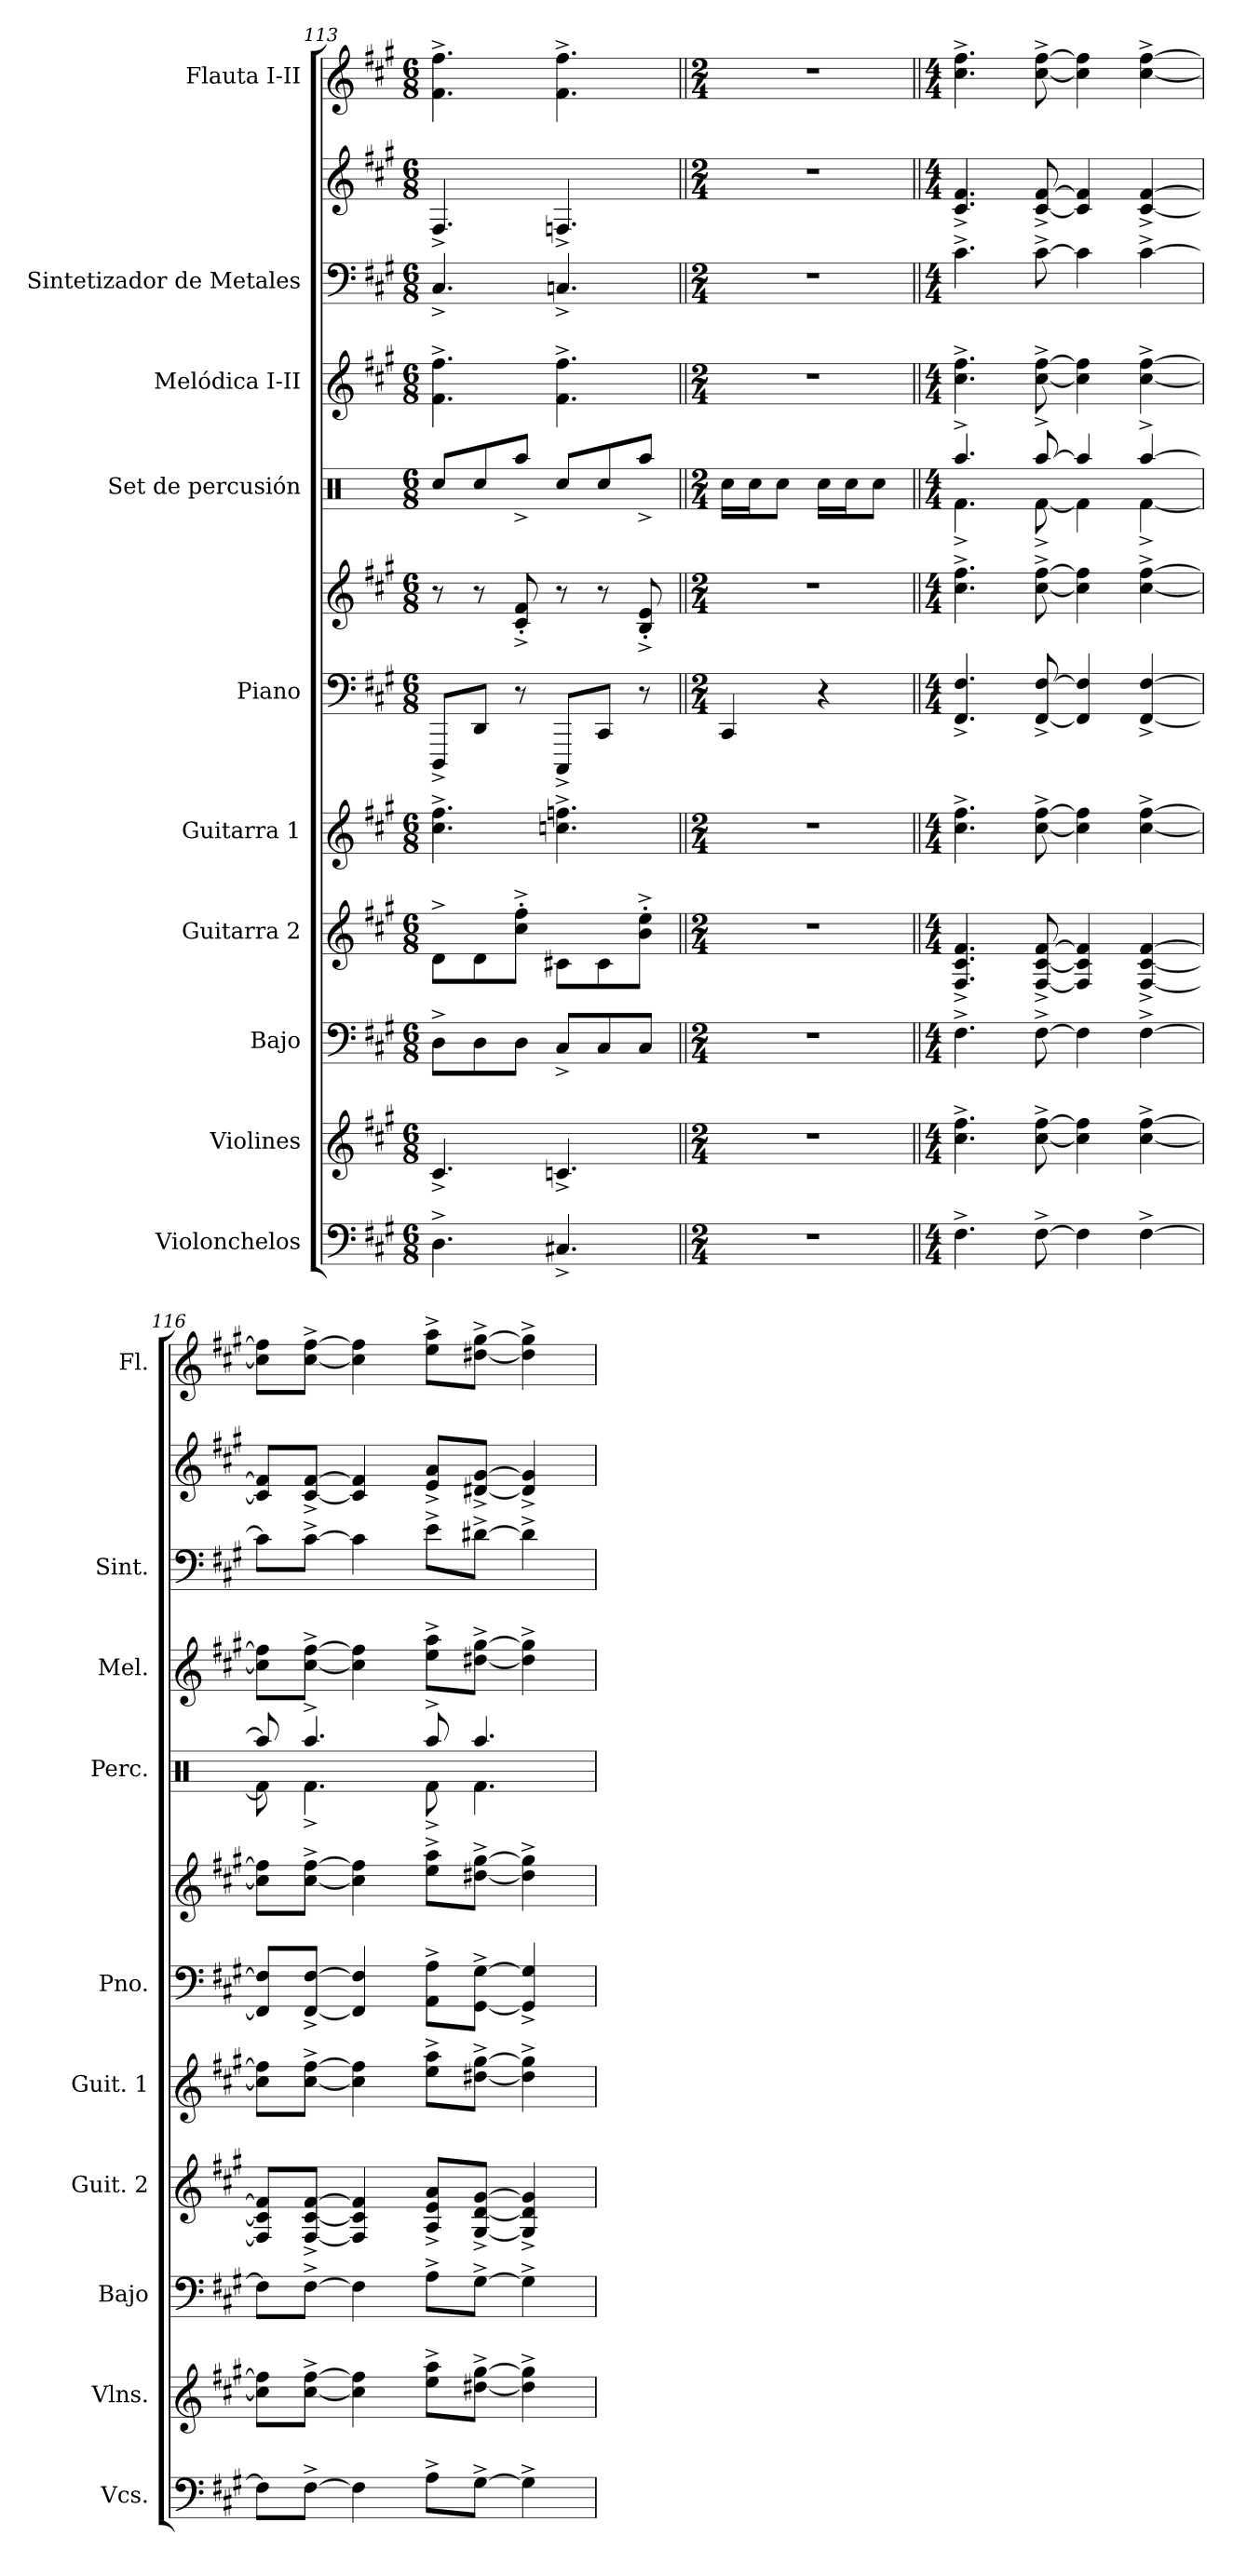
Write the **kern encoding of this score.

**kern	**kern	**kern	**kern	**kern	**kern	**kern	**kern	**kern	**kern	**kern	**kern
*part10	*part9	*part8	*part7	*part6	*part5	*part5	*part4	*part3	*part2	*part2	*part1
*staff12	*staff11	*staff10	*staff9	*staff8	*staff7	*staff6	*staff5	*staff4	*staff3	*staff2	*staff1
*I"Violonchelos	*I"Violines	*I"Bajo	*I"Guitarra 2	*I"Guitarra 1	*I"Piano	*	*I"Set de percusión	*I"Melódica I-II	*I"Sintetizador de Metales	*	*I"Flauta I-II
*I'Vcs.	*I'Vlns.	*I'Bajo	*I'Guit. 2	*I'Guit. 1	*I'Pno.	*	*I'Perc.	*I'Mel.	*I'Sint.	*	*I'Fl.
!!LO:PB:g=z
*clefF4	*clefG2	*clefF4	*clefG2	*clefG2	*clefF4	*clefG2	*clefX	*clefG2	*clefF4	*clefG2	*clefG2
*	*	*ITrd7c12	*ITrd7c12	*ITrd7c12	*	*	*	*	*	*	*
*k[f#c#g#]	*k[f#c#g#]	*k[f#c#g#]	*k[f#c#g#]	*k[f#c#g#]	*k[f#c#g#]	*k[f#c#g#]	*k[]	*k[f#c#g#]	*k[f#c#g#]	*k[f#c#g#]	*k[f#c#g#]
*A:	*A:	*	*	*	*A:	*A:	*	*A:	*A:	*A:	*A:
*M6/8	*M6/8	*M6/8	*M6/8	*M6/8	*M6/8	*M6/8	*M6/8	*M6/8	*M6/8	*M6/8	*M6/8
=113	=113	=113	=113	=113	=113	=113	=113	=113	=113	=113	=113
4.D^\	4.c#^/	8DD^\L	8D^\L	4.c#\^ 4.f#\^	8DDD^/L	8r	8Rcc/L	4.f#\^ 4.ff#\^	4.C#^/	4.F#^/	4.f#\^ 4.ff#\^
.	.	8DD\	8D\	.	8DD/J	8r	8Rcc/	.	.	.	.
.	.	8DD\J	8c#\'^ 8f#\'^J	.	8r	8c#/'^ 8f#/'^	8Raa^/J	.	.	.	.
4.C#X^/	4.cn^/	8CC#^/L	8C#X\L	4.cn\^ 4.fn\^	8CCC#^/L	8r	8Rcc/L	4.f#\^ 4.ff#\^	4.Cn^/	4.Fn^/	4.f#\^ 4.ff#\^
.	.	8CC#/	8C#\	.	8CC#/J	8r	8Rcc/	.	.	.	.
.	.	8CC#/J	8B\'^ 8e\'^J	.	8r	8B/'^ 8e/'^	8Raa^/J	.	.	.	.
=114||	=114||	=114||	=114||	=114||	=114||	=114||	=114||	=114||	=114||	=114||	=114||
*M2/4	*M2/4	*M2/4	*M2/4	*M2/4	*M2/4	*M2/4	*M2/4	*M2/4	*M2/4	*M2/4	*M2/4
2r	2r	2r	2r	2r	4CC#/	2r	16Rcc\LL	2r	2r	2r	2r
.	.	.	.	.	.	.	16Rcc\J	.	.	.	.
.	.	.	.	.	.	.	8Rcc\J	.	.	.	.
.	.	.	.	.	4r	.	16Rcc\LL	.	.	.	.
.	.	.	.	.	.	.	16Rcc\J	.	.	.	.
.	.	.	.	.	.	.	8Rcc\J	.	.	.	.
=115||	=115||	=115||	=115||	=115||	=115||	=115||	=115||	=115||	=115||	=115||	=115||
*M4/4	*M4/4	*M4/4	*M4/4	*M4/4	*M4/4	*M4/4	*M4/4	*M4/4	*M4/4	*M4/4	*M4/4
*	*	*	*	*	*	*	*^	*	*	*	*
4.F#^\	4.cc#\^ 4.ff#\^	4.FF#^\	4.FF#/^ 4.C#/^ 4.F#/^	4.c#\^ 4.f#\^	4.FF#/^ 4.F#/^	4.cc#\^ 4.ff#\^	4.Raa^/	4.Rf^\	4.cc#\^ 4.ff#\^	4.c#^\	4.c#/^ 4.f#/^	4.cc#\^ 4.ff#\^
[8F#^\	[8cc#\^ [8ff#\^	[8FF#^\	[8FF#/^ [8C#/^ [8F#/^	[8c#\^ [8f#\^	[8FF#/^ [8F#/^	[8cc#\^ [8ff#\^	[8Raa^/	[8Rf^\	[8cc#\^ [8ff#\^	[8c#^\	[8c#/^ [8f#/^	[8cc#\^ [8ff#\^
4F#\]	4cc#\] 4ff#\]	4FF#\]	4FF#/] 4C#/] 4F#/]	4c#\] 4f#\]	4FF#/] 4F#/]	4cc#\] 4ff#\]	4Raa/]	4Rf\]	4cc#\] 4ff#\]	4c#\]	4c#/] 4f#/]	4cc#\] 4ff#\]
[4F#^\	[4cc#\^ [4ff#\^	[4FF#^\	[4FF#/^ [4C#/^ [4F#/^	[4c#\^ [4f#\^	[4FF#/^ [4F#/^	[4cc#\^ [4ff#\^	[4Raa^/	[4Rf^\	[4cc#\^ [4ff#\^	[4c#^\	[4c#/^ [4f#/^	[4cc#\^ [4ff#\^
=116	=116	=116	=116	=116	=116	=116	=116	=116	=116	=116	=116	=116
8F#\L]	8cc#\] 8ff#\]L	8FF#\L]	8FF#/] 8C#/] 8F#/]L	8c#\] 8f#\]L	8FF#/] 8F#/]L	8cc#\] 8ff#\]L	8Raa/]	8Rf\]	8cc#\] 8ff#\]L	8c#\L]	8c#/] 8f#/]L	8cc#\] 8ff#\]L
[8F#^\J	[8cc#\^ [8ff#\^J	[8FF#^\J	[8FF#/^ [8C#/^ [8F#/^J	[8c#\^ [8f#\^J	[8FF#/^ [8F#/^J	[8cc#\^ [8ff#\^J	4.Raa^/	4.Rf^\	[8cc#\^ [8ff#\^J	[8c#^\J	[8c#/^ [8f#/^J	[8cc#\^ [8ff#\^J
4F#\]	4cc#\] 4ff#\]	4FF#\]	4FF#/] 4C#/] 4F#/]	4c#\] 4f#\]	4FF#/] 4F#/]	4cc#\] 4ff#\]	.	.	4cc#\] 4ff#\]	4c#\]	4c#/] 4f#/]	4cc#\] 4ff#\]
8A^\L	8ee\^ 8aa\^L	8AA^\L	8AA/^ 8E/^ 8A/^L	8e\^ 8a\^L	8AA\^ 8A\^L	8ee\^ 8aa\^L	8Raa^/	8Rf^\	8ee\^ 8aa\^L	8e^\L	8e/^ 8a/^L	8ee\^ 8aa\^L
[8G#^\J	[8dd#X\^ [8gg#\^J	[8GG#^\J	[8GG#/^ [8D/^ [8G#/^J	[8d#X\^ [8g#\^J	[8GG#\^ [8G#\^J	[8dd#X\^ [8gg#\^J	4.Raa/	4.Rf\	[8dd#X\^ [8gg#\^J	[8d#X^\J	[8d#X/^ [8g#/^J	[8dd#X\^ [8gg#\^J
4G#^\]	4dd#\]^ 4gg#\]^	4GG#^\]	4GG#/]^ 4D/]^ 4G#/]^	4d#\]^ 4g#\]^	4GG#/]^ 4G#/]^	4dd#\]^ 4gg#\]^	.	.	4dd#\]^ 4gg#\]^	4d#^\]	4d#/]^ 4g#/]^	4dd#\]^ 4gg#\]^
*	*	*	*	*	*	*	*v	*v	*	*	*	*
=	=	=	=	=	=	=	=	=	=	=	=
*-	*-	*-	*-	*-	*-	*-	*-	*-	*-	*-	*-
